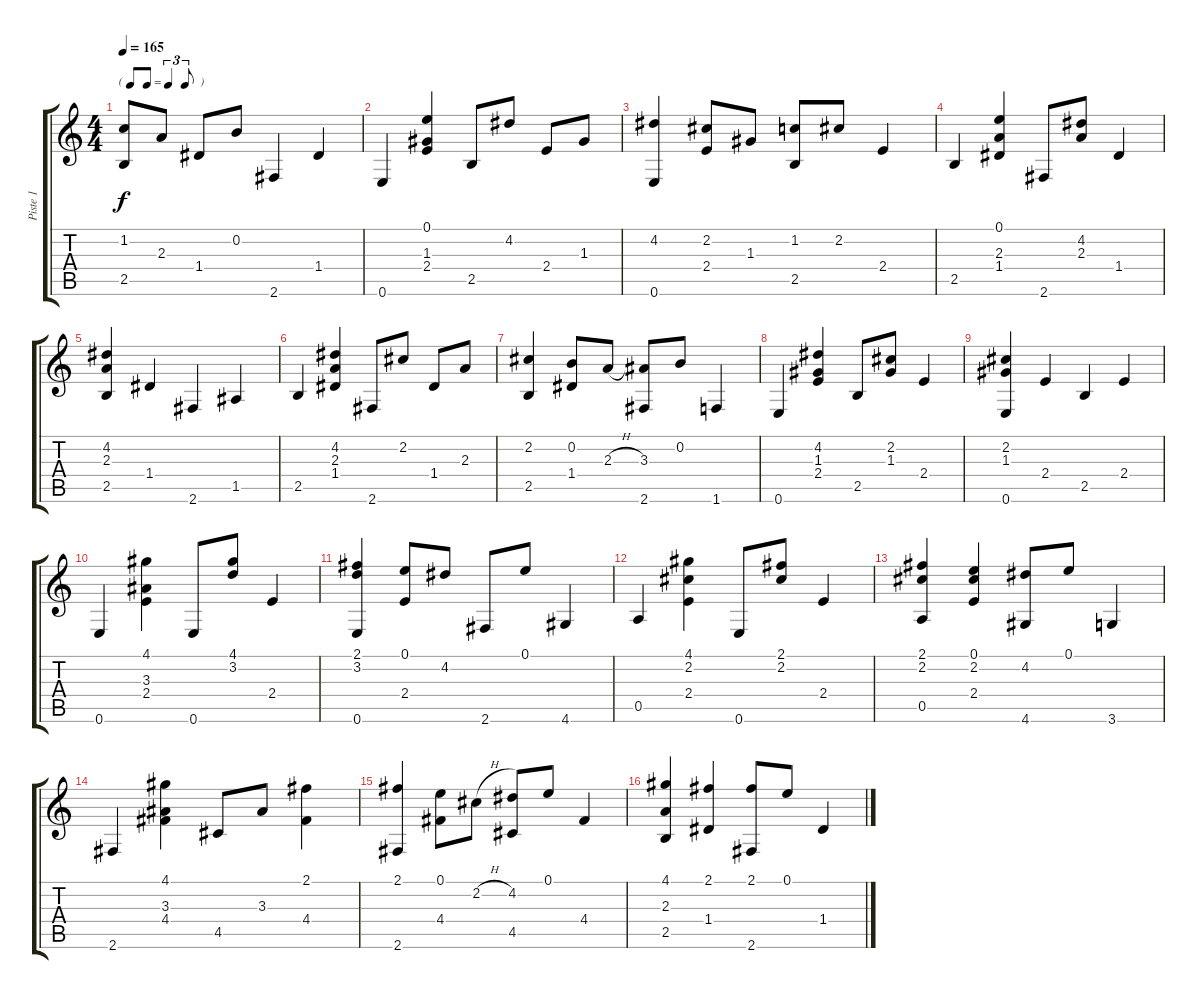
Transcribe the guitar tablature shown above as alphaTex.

\track ("Piste 1" "Piste 1") {instrument acousticguitarnylon}
\staff {score tabs}
\tuning (E4 B3 G3 D3 A2 E2) {hide}
\ts (4 4)
\tf triplet8th
\tempo 165
\clef g2
\ks c
(1.2 2.5).8{dy f} 2.3.8 1.4.8 0.2.8 2.6.4 1.4.4 |
0.6.4 (0.1 1.3 2.4).4 2.5.8 4.2.8 2.4.8 1.3.8 |
(4.2 0.6).4 (2.2 2.4).8 1.3.8 (1.2 2.5).8 2.2.8 2.4.4 |
2.5.4 (0.1 2.3 1.4).4 2.6.8 (4.2 2.3).8 1.4.4 |
(4.2 2.3 2.5).4 1.4.4 2.6.4 1.5.4 |
2.5.4 (4.2 2.3 1.4).4 2.6.8 2.2.8 1.4.8 2.3.8 |
(2.2 2.5).4 (0.2 1.4).8 2.3{h}.8 (3.3 2.6).8 0.2.8 1.6.4 |
0.6.4 (4.2 1.3 2.4).4 2.5.8 (2.2 1.3).8 2.4.4 |
(2.2 1.3 0.6).4 2.4.4 2.5.4 2.4.4 |
0.6.4 (4.1 3.3 2.4).4 0.6.8 (4.1 3.2).8 2.4.4 |
(2.1 3.2 0.6).4 (0.1 2.4).8 4.2.8 2.6.8 0.1.8 4.6.4 |
0.5.4 (4.1 2.2 2.4).4 0.6.8 (2.1 2.2).8 2.4.4 |
(2.1 2.2 0.5).4 (0.1 2.2 2.4).4 (4.2 4.6).8 0.1.8 3.6.4 |
2.6.4 (4.1 3.3 4.4).4 4.5.8 3.3.8 (2.1 4.4).4 |
(2.1 2.6).4 (0.1 4.4).8 2.2{h}.8 (4.2 4.5).8 0.1.8 4.4.4 |
(4.1 2.3 2.5).4 (2.1 1.4).4 (2.1 2.6).8 0.1.8 1.4.4
